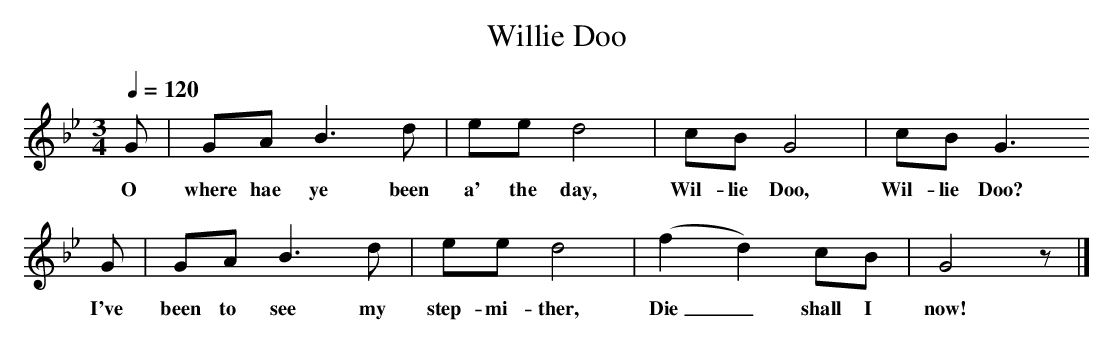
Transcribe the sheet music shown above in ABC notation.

X:1
T:Willie Doo
L:1/8
Q:1/4=120
M:3/4
K:Bb
G|GA B3 d|ee d4|cB G4|cB G3
w:O where hae ye been a' the day, Wil-lie Doo, Wil-lie Doo?
G|GA B3 d|ee d4|(f2 d2) cB|G4 z|]
w:I've been to see my step-mi-ther, Die_ shall I now!
